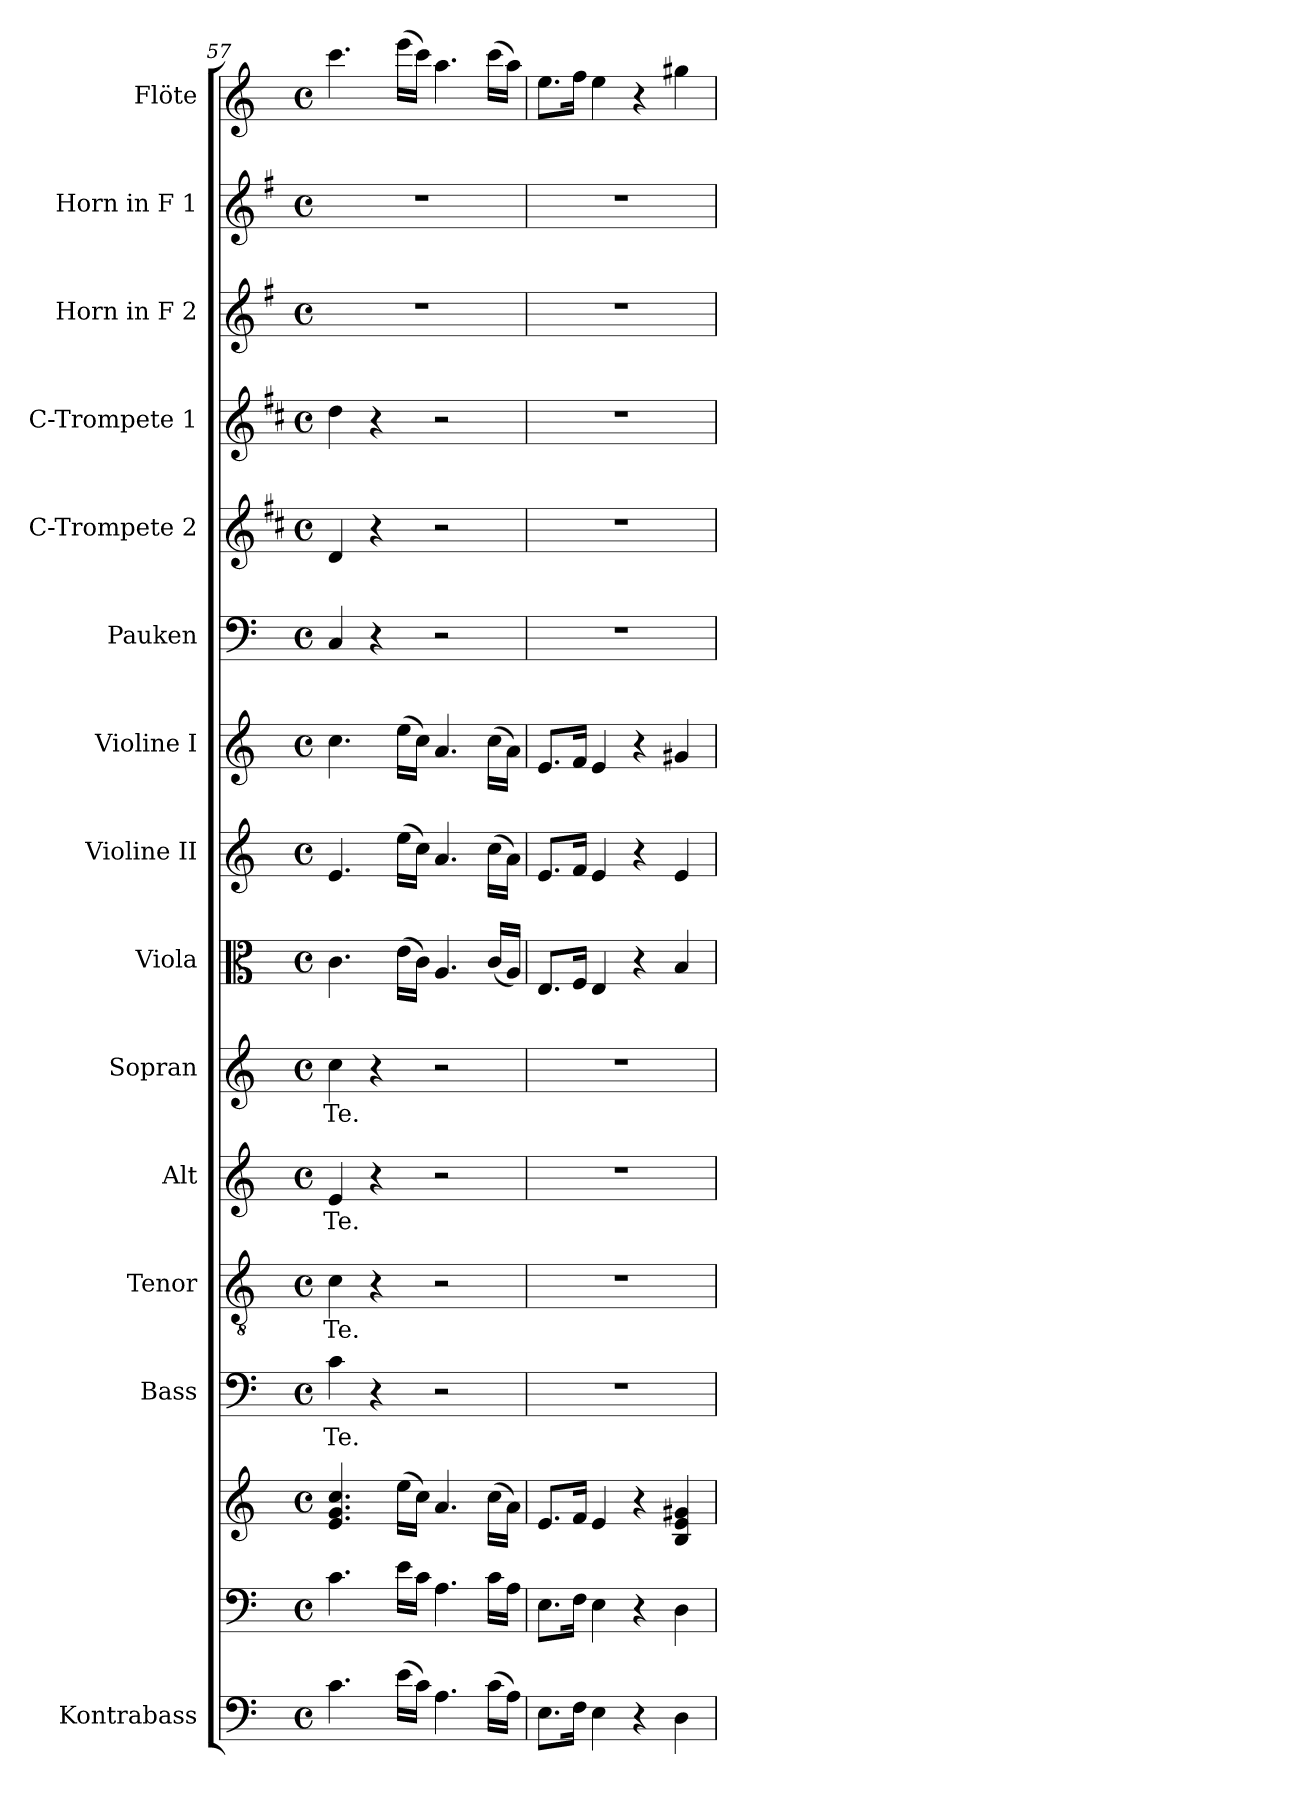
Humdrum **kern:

**kern	**kern	**kern	**kern	**text	**kern	**text	**kern	**text	**kern	**text	**kern	**kern	**kern	**kern	**kern	**kern	**kern	**kern	**kern
*part15	*part14	*part14	*part13	*part13	*part12	*part12	*part11	*part11	*part10	*part10	*part9	*part8	*part7	*part6	*part5	*part4	*part3	*part2	*part1
*staff16	*staff15	*staff14	*staff13	*staff13	*staff12	*staff12	*staff11	*staff11	*staff10	*staff10	*staff9	*staff8	*staff7	*staff6	*staff5	*staff4	*staff3	*staff2	*staff1
*I"Kontrabass	*	*	*I"Bass	*	*I"Tenor	*	*I"Alt	*	*I"Sopran	*	*I"Viola	*I"Violine II	*I"Violine I	*I"Pauken	*I"C-Trompete 2	*I"C-Trompete 1	*I"Horn in F 2	*I"Horn in F 1	*I"Flöte
*I'Kb.	*	*	*I'B.	*	*I'T.	*	*I'A.	*	*I'S.	*	*I'Vla.	*I'Vl. II	*I'Vl. I	*I'Pk.	*I'C Trp. 2	*I'C Trp. 1	*	*	*I'Fl.
*clefF4	*clefF4	*clefG2	*clefF4	*	*clefGv2	*	*clefG2	*	*clefG2	*	*clefC3	*clefG2	*clefG2	*clefF4	*clefG2	*clefG2	*clefG2	*clefG2	*clefG2
*ITrd7c12	*	*	*	*	*	*	*	*	*	*	*	*	*	*	*ITrd1c2	*ITrd1c2	*ITrd4c7	*ITrd4c7	*
*k[]	*k[]	*k[]	*k[]	*	*k[]	*	*k[]	*	*k[]	*	*k[]	*k[]	*k[]	*k[]	*k[]	*k[]	*k[]	*k[]	*k[]
*C:	*C:	*C:	*C:	*	*C:	*	*C:	*	*C:	*	*C:	*C:	*C:	*C:	*C:	*C:	*C:	*C:	*C:
*M4/4	*M4/4	*M4/4	*M4/4	*	*M4/4	*	*M4/4	*	*M4/4	*	*M4/4	*M4/4	*M4/4	*M4/4	*M4/4	*M4/4	*M4/4	*M4/4	*M4/4
*met(c)	*met(c)	*met(c)	*met(c)	*	*met(c)	*	*met(c)	*	*met(c)	*	*met(c)	*met(c)	*met(c)	*met(c)	*met(c)	*met(c)	*met(c)	*met(c)	*met(c)
=57	=57	=57	=57	=57	=57	=57	=57	=57	=57	=57	=57	=57	=57	=57	=57	=57	=57	=57	=57
!	!	!	!	!LO:LY:b	!	!LO:LY:b	!	!LO:LY:b	!	!LO:LY:b	!	!	!	!	!	!	!	!	!
4.C\	4.c\	4.e/ 4.g/ 4.cc/	4c\	Te.	4c\	Te.	4e/	Te.	4cc\	Te.	4.c\	4.e/	4.cc\	4C/	4c/	4cc\	1r	1r	4.ccc\
.	.	.	4r	.	4r	.	4r	.	4r	.	.	.	.	4r	4r	4r	.	.	.
(>16E\LL	16e\LL	(>16ee\LL	.	.	.	.	.	.	.	.	(>16e\LL	(>16ee\LL	(>16ee\LL	.	.	.	.	.	(>16eee\LL
16C\JJ)	16c\JJ	16cc\JJ)	.	.	.	.	.	.	.	.	16c\JJ)	16cc\JJ)	16cc\JJ)	.	.	.	.	.	16ccc\JJ)
4.AA\	4.A\	4.a/	2r	.	2r	.	2r	.	2r	.	4.A/	4.a/	4.a/	2r	2r	2r	.	.	4.aa\
(>16C\LL	16c\LL	(>16cc\LL	.	.	.	.	.	.	.	.	(<16c/LL	(>16cc\LL	(>16cc\LL	.	.	.	.	.	(>16ccc\LL
16AA\JJ)	16A\JJ	16a\JJ)	.	.	.	.	.	.	.	.	16A/JJ)	16a\JJ)	16a\JJ)	.	.	.	.	.	16aa\JJ)
=58	=58	=58	=58	=58	=58	=58	=58	=58	=58	=58	=58	=58	=58	=58	=58	=58	=58	=58	=58
8.EE\L	8.E\L	8.e/L	1r	.	1r	.	1r	.	1r	.	8.E/L	8.e/L	8.e/L	1r	1r	1r	1r	1r	8.ee\L
16FF\Jk	16F\Jk	16f/Jk	.	.	.	.	.	.	.	.	16F/Jk	16f/Jk	16f/Jk	.	.	.	.	.	16ff\Jk
4EE\	4E\	4e/	.	.	.	.	.	.	.	.	4E/	4e/	4e/	.	.	.	.	.	4ee\
4r	4r	4r	.	.	.	.	.	.	.	.	4r	4r	4r	.	.	.	.	.	4r
4DD\	4D\	4B/ 4e/ 4g#X/	.	.	.	.	.	.	.	.	4B/	4e/	4g#X/	.	.	.	.	.	4gg#X\
=	=	=	=	=	=	=	=	=	=	=	=	=	=	=	=	=	=	=	=
*-	*-	*-	*-	*-	*-	*-	*-	*-	*-	*-	*-	*-	*-	*-	*-	*-	*-	*-	*-
